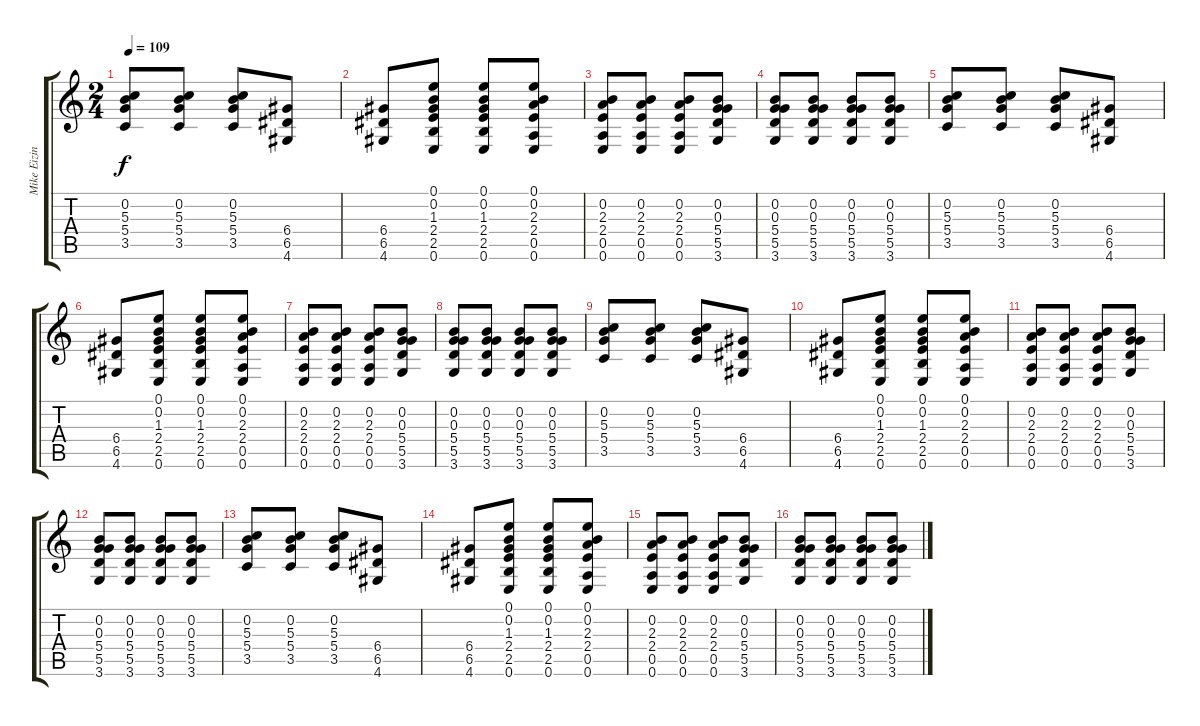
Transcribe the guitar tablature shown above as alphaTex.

\track ("Mike Eizinger" "Mike Eizin") {instrument acousticguitarsteel}
\staff {score tabs}
\tuning (E4 B3 G3 D3 A2 E2) {hide}
\ts (2 4)
\tempo 109
\clef g2
\ks c
(0.2 5.3 5.4 3.5).8{dy f instrument overdrivenguitar} (0.2 5.3 5.4 3.5).8 (0.2 5.3 5.4 3.5).8 (6.4 6.5 4.6).8 |
(6.4 6.5 4.6).8 (0.1 0.2 1.3 2.4 2.5 0.6).8 (0.1 0.2 1.3 2.4 2.5 0.6).8 (0.1 0.2 2.3 2.4 0.5 0.6).8 |
(0.2 2.3 2.4 0.5 0.6).8 (0.2 2.3 2.4 0.5 0.6).8 (0.2 2.3 2.4 0.5 0.6).8 (0.2 0.3 5.4 5.5 3.6).8 |
(0.2 0.3 5.4 5.5 3.6).8 (0.2 0.3 5.4 5.5 3.6).8 (0.2 0.3 5.4 5.5 3.6).8 (0.2 0.3 5.4 5.5 3.6).8 |
(0.2 5.3 5.4 3.5).8{instrument overdrivenguitar} (0.2 5.3 5.4 3.5).8 (0.2 5.3 5.4 3.5).8 (6.4 6.5 4.6).8 |
(6.4 6.5 4.6).8 (0.1 0.2 1.3 2.4 2.5 0.6).8 (0.1 0.2 1.3 2.4 2.5 0.6).8 (0.1 0.2 2.3 2.4 0.5 0.6).8 |
(0.2 2.3 2.4 0.5 0.6).8 (0.2 2.3 2.4 0.5 0.6).8 (0.2 2.3 2.4 0.5 0.6).8 (0.2 0.3 5.4 5.5 3.6).8 |
(0.2 0.3 5.4 5.5 3.6).8 (0.2 0.3 5.4 5.5 3.6).8 (0.2 0.3 5.4 5.5 3.6).8 (0.2 0.3 5.4 5.5 3.6).8 |
(0.2 5.3 5.4 3.5).8{instrument overdrivenguitar} (0.2 5.3 5.4 3.5).8 (0.2 5.3 5.4 3.5).8 (6.4 6.5 4.6).8 |
(6.4 6.5 4.6).8 (0.1 0.2 1.3 2.4 2.5 0.6).8 (0.1 0.2 1.3 2.4 2.5 0.6).8 (0.1 0.2 2.3 2.4 0.5 0.6).8 |
(0.2 2.3 2.4 0.5 0.6).8 (0.2 2.3 2.4 0.5 0.6).8 (0.2 2.3 2.4 0.5 0.6).8 (0.2 0.3 5.4 5.5 3.6).8 |
(0.2 0.3 5.4 5.5 3.6).8 (0.2 0.3 5.4 5.5 3.6).8 (0.2 0.3 5.4 5.5 3.6).8 (0.2 0.3 5.4 5.5 3.6).8 |
(0.2 5.3 5.4 3.5).8{instrument overdrivenguitar} (0.2 5.3 5.4 3.5).8 (0.2 5.3 5.4 3.5).8 (6.4 6.5 4.6).8 |
(6.4 6.5 4.6).8 (0.1 0.2 1.3 2.4 2.5 0.6).8 (0.1 0.2 1.3 2.4 2.5 0.6).8 (0.1 0.2 2.3 2.4 0.5 0.6).8 |
(0.2 2.3 2.4 0.5 0.6).8 (0.2 2.3 2.4 0.5 0.6).8 (0.2 2.3 2.4 0.5 0.6).8 (0.2 0.3 5.4 5.5 3.6).8 |
(0.2 0.3 5.4 5.5 3.6).8 (0.2 0.3 5.4 5.5 3.6).8 (0.2 0.3 5.4 5.5 3.6).8 (0.2 0.3 5.4 5.5 3.6).8
